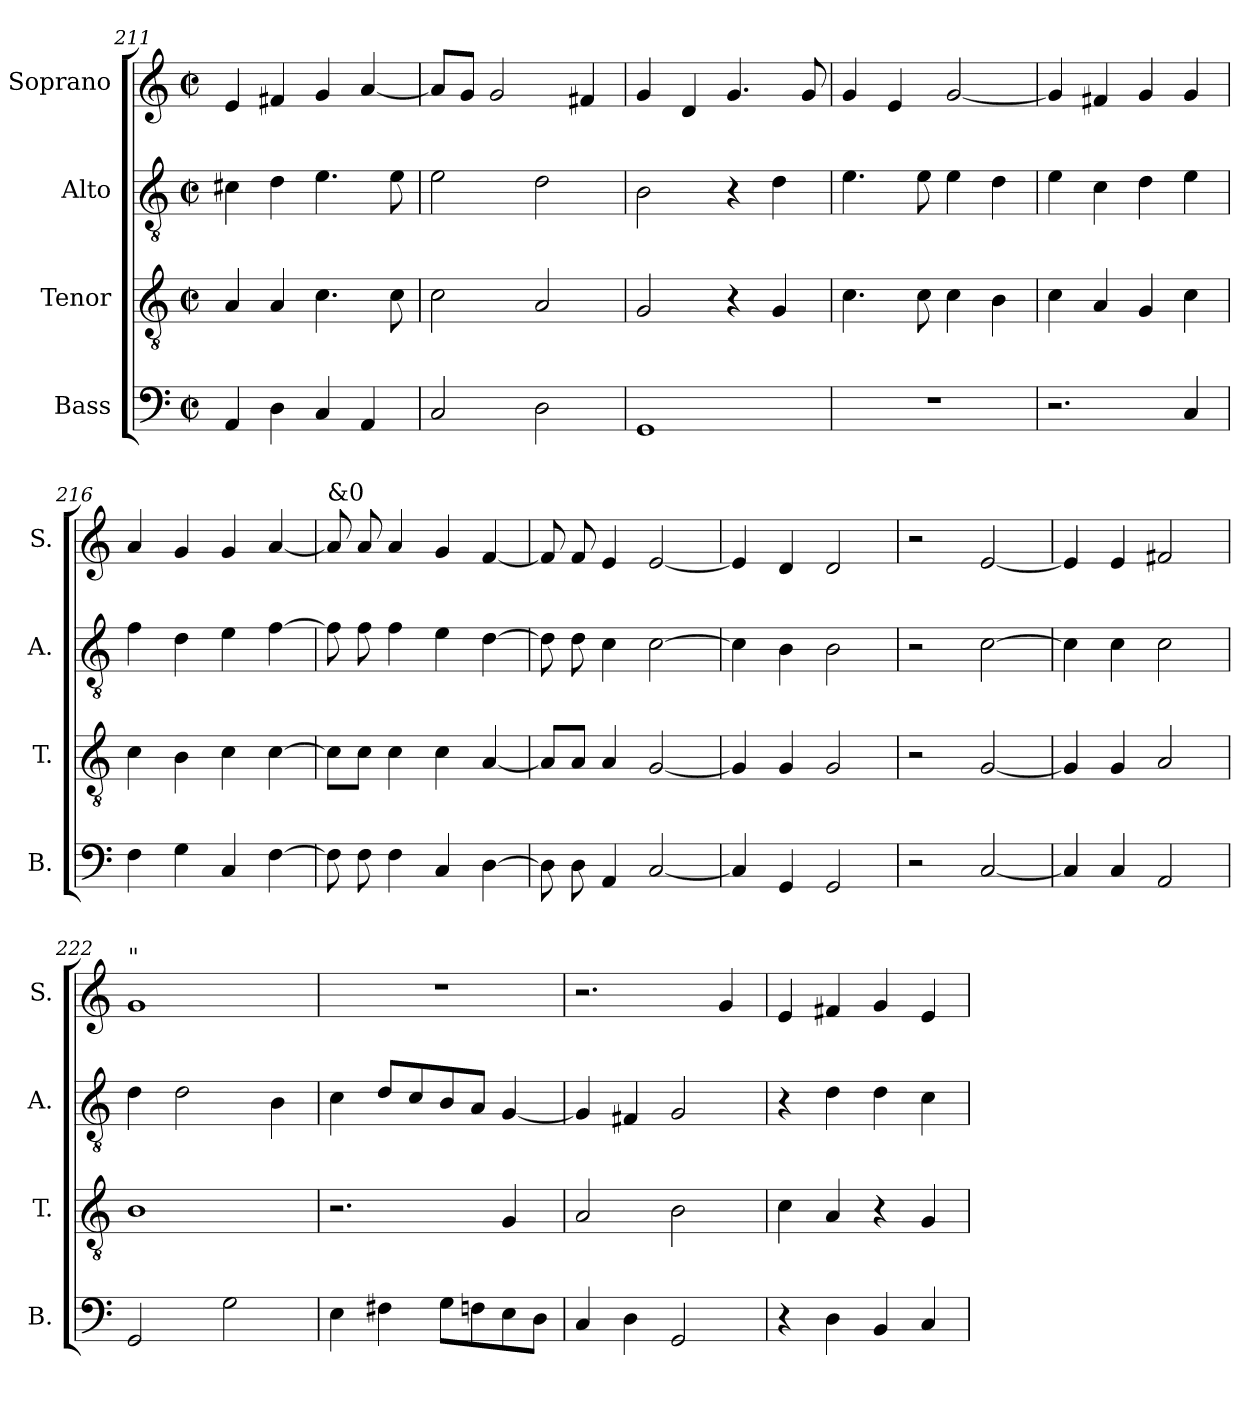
**kern	**kern	**kern	**kern
*part4	*part3	*part2	*part1
*staff4	*staff3	*staff2	*staff1
*I"Bass	*I"Tenor	*I"Alto	*I"Soprano
*I'B.	*I'T.	*I'A.	*I'S.
*clefF4	*clefGv2	*clefGv2	*clefG2
*k[]	*k[]	*k[]	*k[]
*C:	*C:	*C:	*C:
*M2/2	*M2/2	*M2/2	*M2/2
*met(c|)	*met(c|)	*met(c|)	*met(c|)
=211	=211	=211	=211
4AA/	4A/	4c#X\	4e/
4D\	4A/	4d\	4f#X/
4C/	4.c\	4.e\	4g/
4AA/	.	.	[>4a/
.	8c\	8e\	.
!!LO:PB:g=z
=212	=212	=212	=212
2C/	2c\	2e\	8a/L]
.	.	.	8g/J
.	.	.	2g/
2D\	2A/	2d\	.
.	.	.	4f#X/
=213	=213	=213	=213
1GG	2G/	2B\	4g/
.	.	.	4d/
.	4r	4r	4.g/
.	4G/	4d\	.
.	.	.	8g/
=214	=214	=214	=214
1r	4.c\	4.e\	4g/
.	.	.	4e/
.	8c\	8e\	.
.	4c\	4e\	[<2g/
.	4B\	4d\	.
=215	=215	=215	=215
2.r	4c\	4e\	4g/]
.	4A/	4c\	4f#X/
.	4G/	4d\	4g/
4C/	4c\	4e\	4g/
=216	=216	=216	=216
4F\	4c\	4f\	4a/
4G\	4B\	4d\	4g/
4C/	4c\	4e\	4g/
[<4F\	[<4c\	[<4f\	[<4a/
!!LO:LB:g=z
=217	=217	=217	=217
!	!	!	!LO:TX:a:t=&0
8F\]	8c\L]	8f\]	8a/]
8F\	8c\J	8f\	8a/
4F\	4c\	4f\	4a/
4C/	4c\	4e\	4g/
[>4D\	[<4A/	[>4d\	[<4f/
=218	=218	=218	=218
8D\]	8A/L]	8d\]	8f/]
8D\	8A/J	8d\	8f/
4AA/	4A/	4c\	4e/
[<2C/	[<2G/	[>2c\	[<2e/
=219	=219	=219	=219
4C/]	4G/]	4c\]	4e/]
4GG/	4G/	4B\	4d/
2GG/	2G/	2B\	2d/
=220	=220	=220	=220
2r	2r	2r	2r
[<2C/	[<2G/	[>2c\	[<2e/
=221	=221	=221	=221
4C/]	4G/]	4c\]	4e/]
4C/	4G/	4c\	4e/
2AA/	2A/	2c\	2f#X/
!!LO:LB:g=z
=222	=222	=222	=222
!	!	!	!LO:TX:a:t="
2GG/	1B	4d\	1g
.	.	2d\	.
2G\	.	.	.
.	.	4B\	.
=223	=223	=223	=223
4E\	2.r	4c\	1r
4F#X\	.	8d/L	.
.	.	8c/	.
8G\L	.	8B/	.
8Fn\	.	8A/J	.
8E\	4G/	[<4G/	.
8D\J	.	.	.
=224	=224	=224	=224
4C/	2A/	4G/]	2.r
4D\	.	4F#X/	.
2GG/	2B\	2G/	.
.	.	.	4g/
=225	=225	=225	=225
4r	4c\	4r	4e/
4D\	4A/	4d\	4f#X/
4BB/	4r	4d\	4g/
4C/	4G/	4c\	4e/
=	=	=	=
*-	*-	*-	*-
